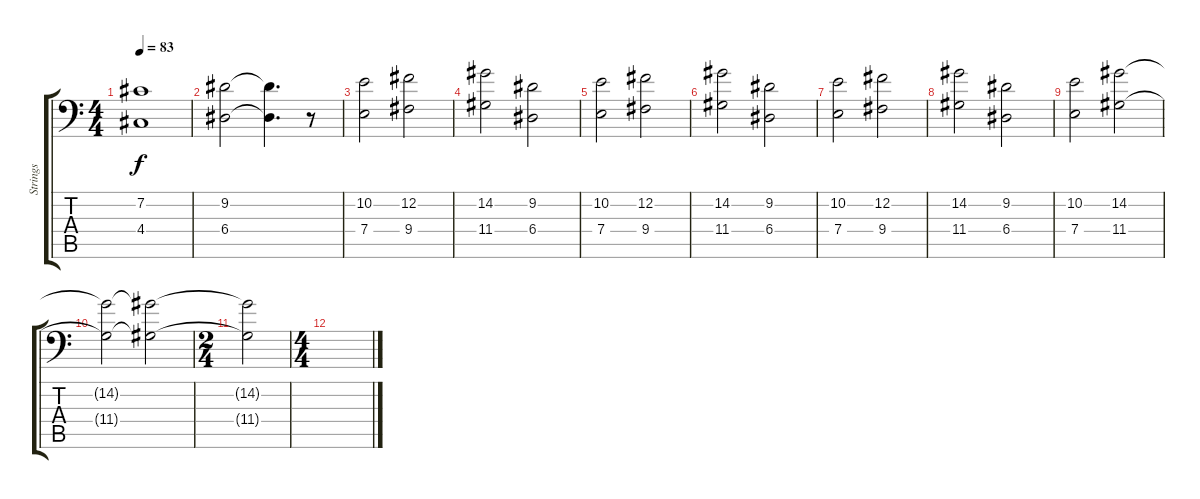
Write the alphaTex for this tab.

\track ("Strings" "Strings") {instrument stringensemble1}
\staff {score tabs}
\tuning (B3 Gb3 D3 A2 E2 A1) {hide}
\ts (4 4)
\tempo 83
\clef f4
\ks c
(7.2 4.4).1{dy f} |
(9.2 6.4).2 (9.2{t} 6.4{t}).4{d} r.8 |
(10.2 7.4).2 (12.2 9.4).2 |
(14.2 11.4).2 (9.2 6.4).2 |
(10.2 7.4).2 (12.2 9.4).2 |
(14.2 11.4).2 (9.2 6.4).2 |
(10.2 7.4).2 (12.2 9.4).2 |
(14.2 11.4).2 (9.2 6.4).2 |
(10.2 7.4).2 (14.2 11.4).2 |
(14.2{t} 11.4{t}).2 (14.2{t} 11.4{t}).2 |
\ts (2 4)
(14.2{t} 11.4{t}).2 |
\ts (4 4)
